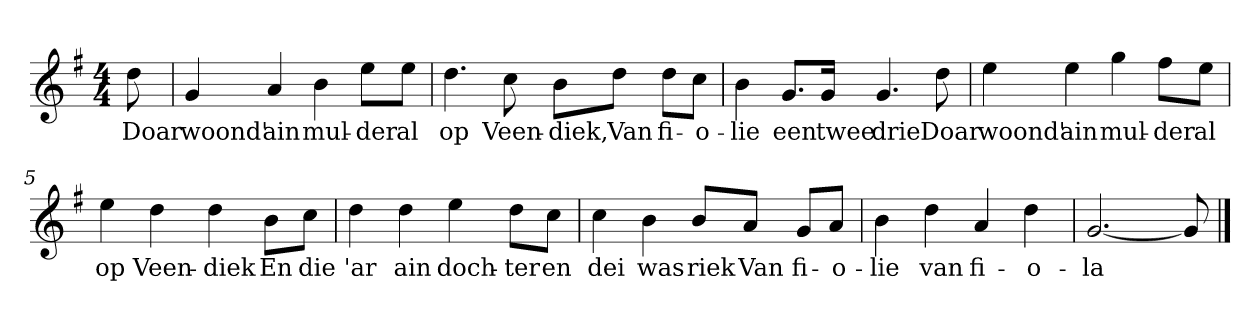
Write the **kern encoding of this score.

**kern	**text
*part1	*part1
*staff1	*staff1
*clefG2	*
*k[f#]	*
*G:	*
*M4/4	*
*MM120	*
=	=
8dd	Doar
=1	=1
4g	woond'
4a	ain
4b	mul-
8ee\L	-der
8ee\J	al
=2	=2
4.dd	op
8cc	Veen-
8b\L	-diek,
8dd\J	Van
8dd\L	fi-
8cc\J	-o-
=3	=3
4b	-lie
8.g/L	een
16g/Jk	twee
4.g	drie
8dd	Doar
=4	=4
4ee	woond'
4ee	ain
4gg	mul-
8ff#\L	-der
8ee\J	al
=5	=5
4ee	op
4dd	Veen-
4dd	-diek
8b\L	En
8cc\J	die
=6	=6
4dd	'ar
4dd	ain
4ee	doch-
8dd\L	-ter
8cc\J	en
=7	=7
4cc	dei
4b	was
8b/L	riek
8a/J	Van
8g/L	fi-
8a/J	-o-
=8	=8
4b	-lie
4dd	van
4a	fi-
4dd	-o-
=9	=9
[2.g	-la
8g]	.
==	==
*-	*-
